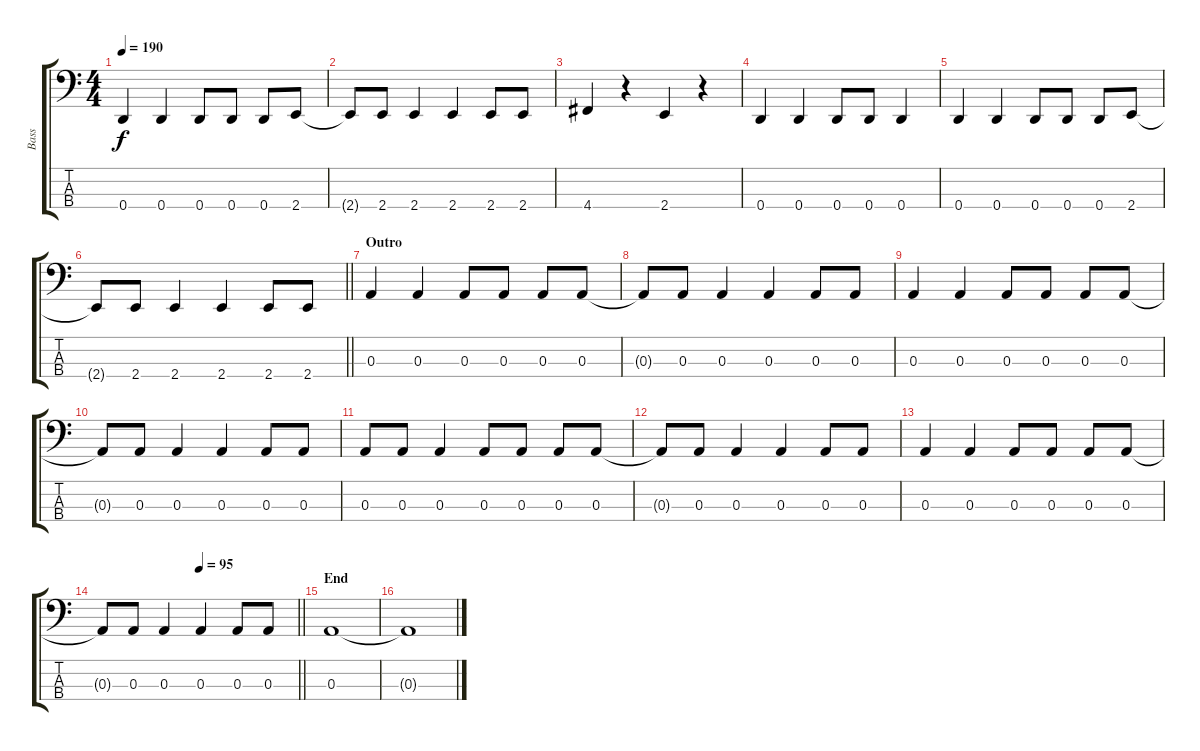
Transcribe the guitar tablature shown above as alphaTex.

\track ("Bass" "Bass") {instrument electricbassfinger}
\staff {score tabs}
\tuning (G2 D2 A1 D1) {hide}
\ts (4 4)
\tempo 190
\clef f4
\ks c
0.4.4{dy f} 0.4.4 0.4.8 0.4.8 0.4.8 2.4.8 |
2.4{t}.8 2.4.8 2.4.4 2.4.4 2.4.8 2.4.8 |
4.4.4 r.4 2.4.4 r.4 |
0.4.4 0.4.4 0.4.8 0.4.8 0.4.4 |
0.4.4 0.4.4 0.4.8 0.4.8 0.4.8 2.4.8 |
\barLineRight lightlight
2.4{t}.8 2.4.8 2.4.4 2.4.4 2.4.8 2.4.8 |
\section ("" "Outro")
0.3.4 0.3.4 0.3.8 0.3.8 0.3.8 0.3.8 |
0.3{t}.8 0.3.8 0.3.4 0.3.4 0.3.8 0.3.8 |
0.3.4 0.3.4 0.3.8 0.3.8 0.3.8 0.3.8 |
0.3{t}.8 0.3.8 0.3.4 0.3.4 0.3.8 0.3.8 |
0.3.8 0.3.8 0.3.4 0.3.8 0.3.8 0.3.8 0.3.8 |
0.3{t}.8 0.3.8 0.3.4 0.3.4 0.3.8 0.3.8 |
0.3.4 0.3.4 0.3.8 0.3.8 0.3.8 0.3.8 |
\tempo (95 0.5)
\barLineRight lightlight
0.3{t}.8 0.3.8 0.3.4 0.3.4 0.3.8 0.3.8 |
\section ("" "End")
0.3.1 |
0.3{t}.1
